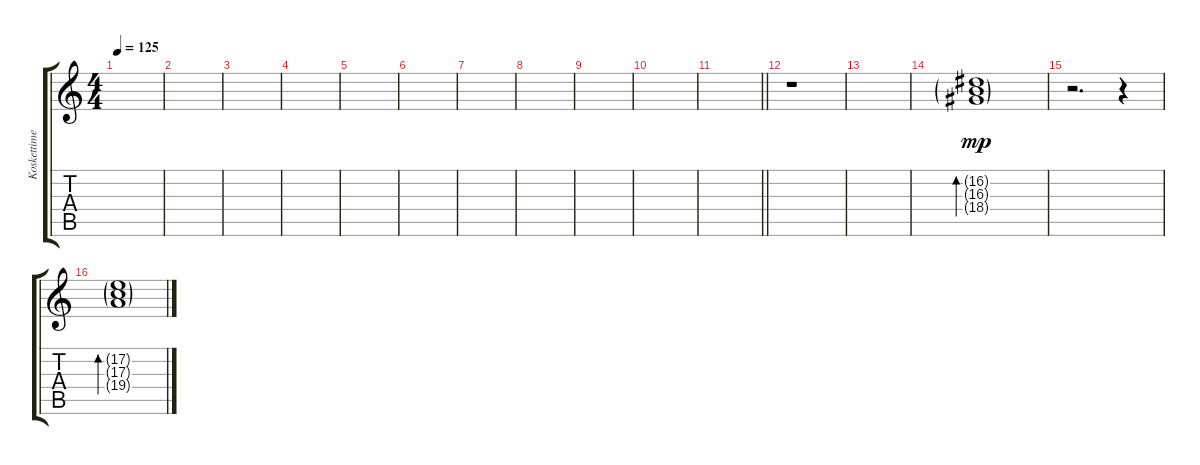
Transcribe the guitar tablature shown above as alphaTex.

\track ("Koskettimet 2" "Koskettime") {instrument fx7echoes}
\staff {score tabs}
\tuning (E4 B3 G3 D3 A2 E2) {hide}
\ts (4 4)
\tempo 125
\clef g2
\ks c
|
|
|
|
|
|
|
|
|
|
\barLineRight lightlight
|
\section ("" "")
r.1{volume 9 balance 6 instrument pad1newage} |
|
(16.2{g} 16.3{g} 18.4{g}).1{bd 240 dy mp volume 0} |
r.2{d} r.4{volume 9} |
(17.2{g} 17.3{g} 19.4{g}).1{bd 240 volume 0}
